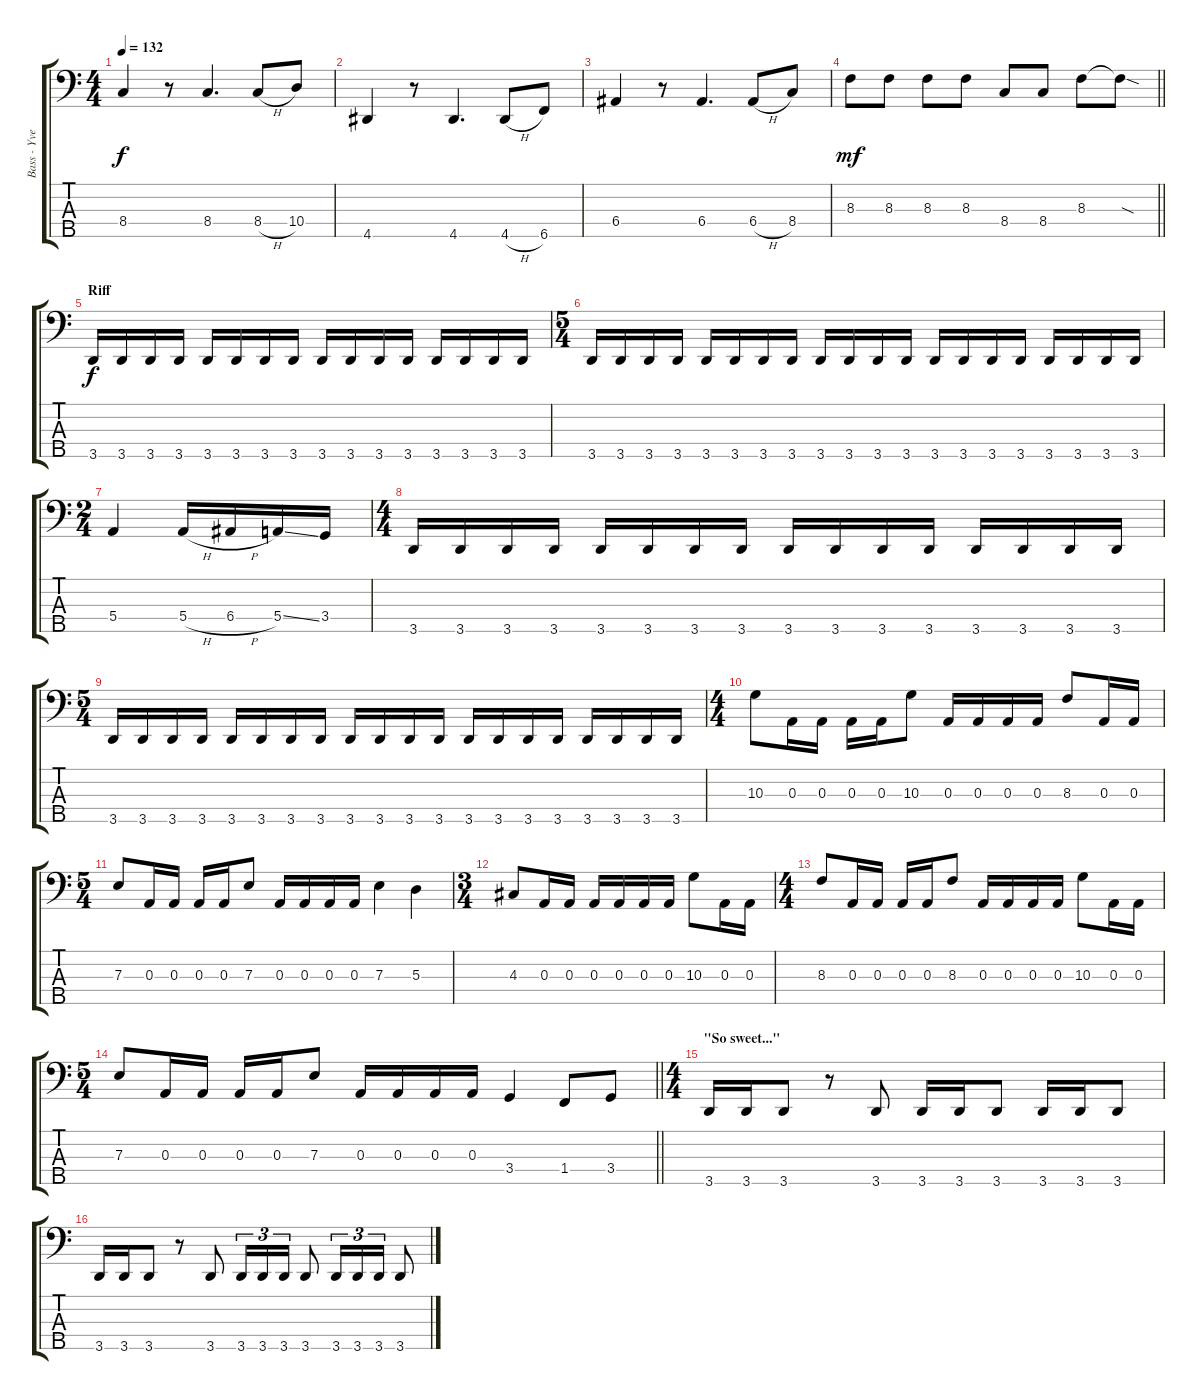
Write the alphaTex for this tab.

\track ("Bass - Yves" "Bass - Yve") {instrument electricbasspick}
\staff {score tabs}
\tuning (G2 D2 A1 E1 B0) {hide}
\ts (4 4)
\tempo 132
\clef f4
\ks c
8.4.4{dy f} r.8 8.4.4{d} 8.4{h}.8 10.4.8 |
4.5.4 r.8 4.5.4{d} 4.5{h}.8 6.5.8 |
6.4.4 r.8 6.4.4{d} 6.4{h}.8 8.4.8 |
\barLineRight lightlight
8.3.8{dy mf} 8.3.8 8.3.8 8.3.8 8.4.8 8.4.8 8.3.8 8.3{sod t}.8 |
\section ("" "Riff")
3.5.16{dy f} 3.5.16 3.5.16 3.5.16 3.5.16 3.5.16 3.5.16 3.5.16 3.5.16 3.5.16 3.5.16 3.5.16 3.5.16 3.5.16 3.5.16 3.5.16 |
\ts (5 4)
3.5.16 3.5.16 3.5.16 3.5.16 3.5.16 3.5.16 3.5.16 3.5.16 3.5.16 3.5.16 3.5.16 3.5.16 3.5.16 3.5.16 3.5.16 3.5.16 3.5.16 3.5.16 3.5.16 3.5.16 |
\ts (2 4)
5.4.4 5.4{h}.16 6.4{h}.16 5.4{ss}.16 3.4.16 |
\ts (4 4)
3.5.16 3.5.16 3.5.16 3.5.16 3.5.16 3.5.16 3.5.16 3.5.16 3.5.16 3.5.16 3.5.16 3.5.16 3.5.16 3.5.16 3.5.16 3.5.16 |
\ts (5 4)
3.5.16 3.5.16 3.5.16 3.5.16 3.5.16 3.5.16 3.5.16 3.5.16 3.5.16 3.5.16 3.5.16 3.5.16 3.5.16 3.5.16 3.5.16 3.5.16 3.5.16 3.5.16 3.5.16 3.5.16 |
\ts (4 4)
10.3.8 0.3.16 0.3.16 0.3.16 0.3.16 10.3.8 0.3.16 0.3.16 0.3.16 0.3.16 8.3.8 0.3.16 0.3.16 |
\ts (5 4)
7.3.8 0.3.16 0.3.16 0.3.16 0.3.16 7.3.8 0.3.16 0.3.16 0.3.16 0.3.16 7.3.4 5.3.4 |
\ts (3 4)
4.3.8 0.3.16 0.3.16 0.3.16 0.3.16 0.3.16 0.3.16 10.3.8 0.3.16 0.3.16 |
\ts (4 4)
8.3.8 0.3.16 0.3.16 0.3.16 0.3.16 8.3.8 0.3.16 0.3.16 0.3.16 0.3.16 10.3.8 0.3.16 0.3.16 |
\ts (5 4)
\barLineRight lightlight
7.3.8 0.3.16 0.3.16 0.3.16 0.3.16 7.3.8 0.3.16 0.3.16 0.3.16 0.3.16 3.4.4 1.4.8 3.4.8 |
\ts (4 4)
\section ("" "\"So sweet...\"")
3.5.16 3.5.16 3.5.8 r.8 3.5.8 3.5.16 3.5.16 3.5.8 3.5.16 3.5.16 3.5.8 |
3.5.16 3.5.16 3.5.8 r.8 3.5.8 3.5.16{tu (3 2)} 3.5.16{tu (3 2)} 3.5.16{tu (3 2)} 3.5.8 3.5.16{tu (3 2)} 3.5.16{tu (3 2)} 3.5.16{tu (3 2)} 3.5.8
